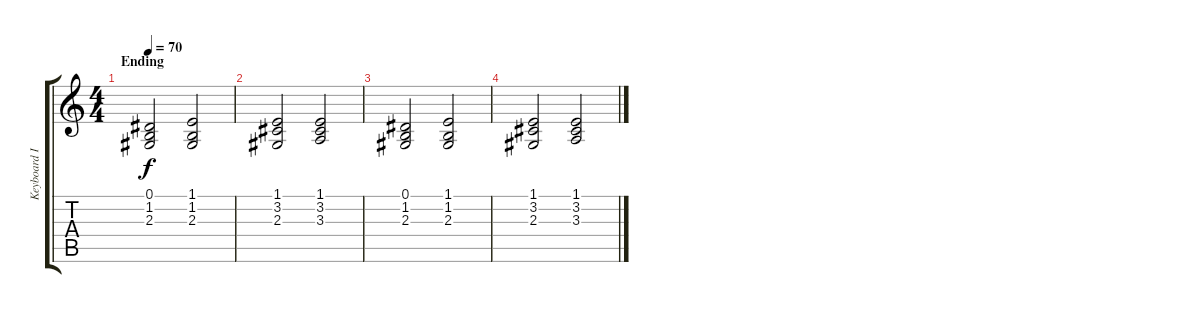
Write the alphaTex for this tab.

\track ("Keyboard I" "Keyboard I") {instrument pad2warm}
\staff {score tabs}
\tuning (Eb4 Bb3 Gb3 Db3 Ab2 Eb2) {hide}
\ts (4 4)
\section ("" "Ending")
\tempo 70
\clef g2
\ks c
(0.1 1.2 2.3).2{dy f} (1.1 1.2 2.3).2 |
(1.1 3.2 2.3).2 (1.1 3.2 3.3).2 |
(0.1 1.2 2.3).2 (1.1 1.2 2.3).2 |
(1.1 3.2 2.3).2 (1.1 3.2 3.3).2
